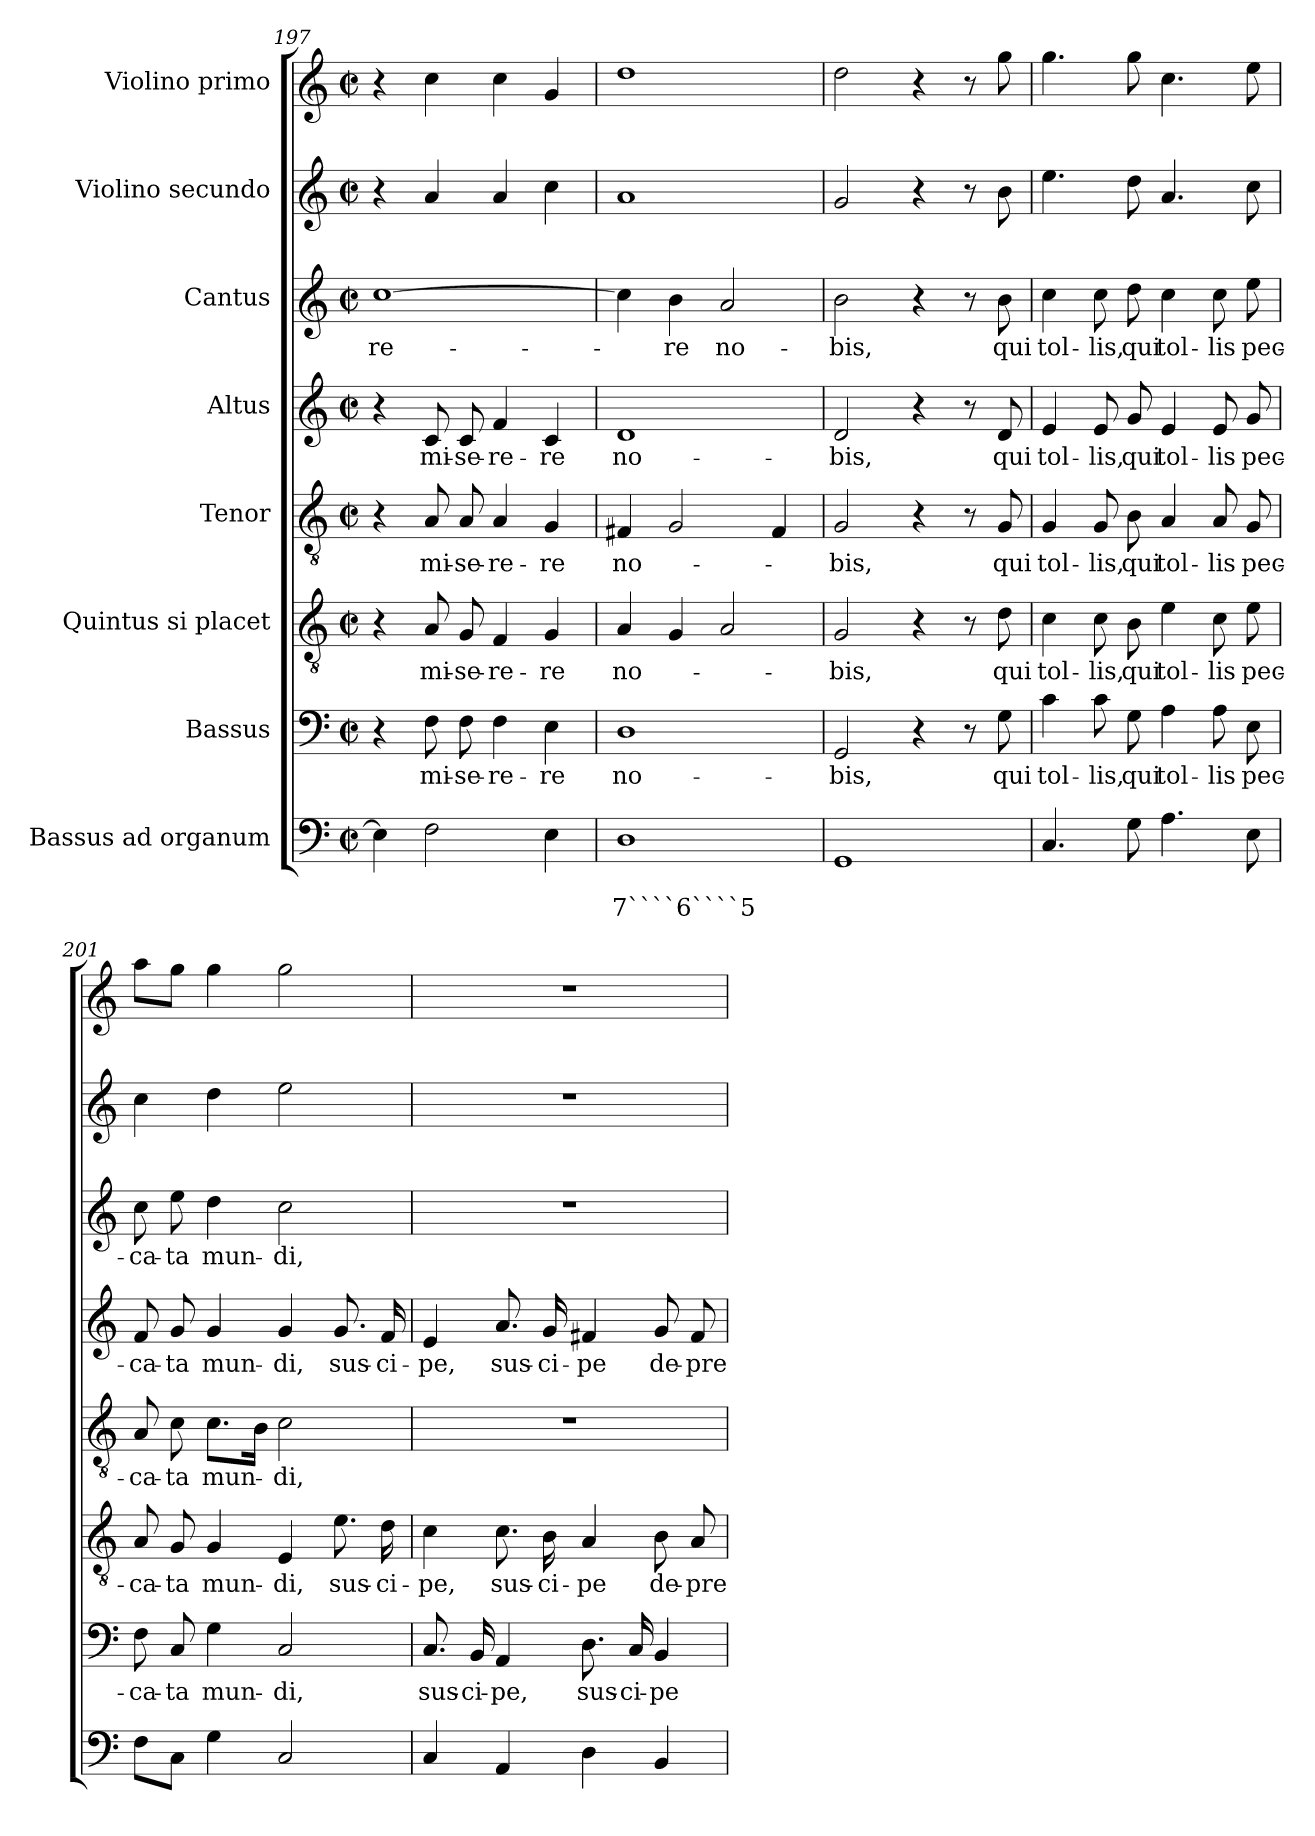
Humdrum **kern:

**kern	**text	**text	**kern	**text	**kern	**text	**kern	**text	**kern	**text	**kern	**text	**kern	**kern
*part8	*part8	*part8	*part7	*part7	*part6	*part6	*part5	*part5	*part4	*part4	*part3	*part3	*part2	*part1
*staff8	*staff8	*staff8	*staff7	*staff7	*staff6	*staff6	*staff5	*staff5	*staff4	*staff4	*staff3	*staff3	*staff2	*staff1
*I"Bassus ad organum	*	*	*I"Bassus	*	*I"Quintus si placet	*	*I"Tenor	*	*I"Altus	*	*I"Cantus	*	*I"Violino secundo	*I"Violino primo
*clefF4	*	*	*clefF4	*	*clefGv2	*	*clefGv2	*	*clefG2	*	*clefG2	*	*clefG2	*clefG2
*k[]	*	*	*k[]	*	*k[]	*	*k[]	*	*k[]	*	*k[]	*	*k[]	*k[]
*C:	*	*	*C:	*	*C:	*	*C:	*	*C:	*	*C:	*	*C:	*C:
*M2/2	*	*	*M2/2	*	*M2/2	*	*M2/2	*	*M2/2	*	*M2/2	*	*M2/2	*M2/2
*met(c|)	*	*	*met(c|)	*	*met(c|)	*	*met(c|)	*	*met(c|)	*	*met(c|)	*	*met(c|)	*met(c|)
=197	=197	=197	=197	=197	=197	=197	=197	=197	=197	=197	=197	=197	=197	=197
!	!	!	!	!	!	!	!	!	!	!	!	!LO:LY:b	!	!
4E\]	.	.	4r	.	4r	.	4r	.	4r	.	[1cc	-re-	4r	4r
!	!	!	!	!LO:LY:b	!	!LO:LY:b	!	!LO:LY:b	!	!LO:LY:b	!	!	!	!
2F\	.	.	8F\	mi-	8A/	mi-	8A/	mi-	8c/	mi-	.	.	4a/	4cc\
!	!	!	!	!LO:LY:b	!	!LO:LY:b	!	!LO:LY:b	!	!LO:LY:b	!	!	!	!
.	.	.	8F\	-se-	8G/	-se-	8A/	-se-	8c/	-se-	.	.	.	.
!	!	!	!	!LO:LY:b	!	!LO:LY:b	!	!LO:LY:b	!	!LO:LY:b	!	!	!	!
.	.	.	4F\	-re-	4F/	-re-	4A/	-re-	4f/	-re-	.	.	4a/	4cc\
!	!	!	!	!LO:LY:b	!	!LO:LY:b	!	!LO:LY:b	!	!LO:LY:b	!	!	!	!
4E\	.	.	4E\	-re	4G/	-re	4G/	-re	4c/	-re	.	.	4cc\	4g/
!!LO:LB:g=z
=198	=198	=198	=198	=198	=198	=198	=198	=198	=198	=198	=198	=198	=198	=198
!	!	!LO:LY:b	!	!LO:LY:b	!	!LO:LY:b	!	!LO:LY:b	!	!LO:LY:b	!	!	!	!
1D	.	7````6````5	1D	no-	4A/	no-	4F#X/	no-	1d	no-	4cc\]	.	1a	1dd
!	!	!	!	!	!	!	!	!	!	!	!	!LO:LY:b	!	!
.	.	.	.	.	4G/	.	2G/	.	.	.	4b\	-re	.	.
!	!	!	!	!	!	!	!	!	!	!	!	!LO:LY:b	!	!
.	.	.	.	.	2A/	.	.	.	.	.	2a/	no-	.	.
.	.	.	.	.	.	.	4F#/	.	.	.	.	.	.	.
=199	=199	=199	=199	=199	=199	=199	=199	=199	=199	=199	=199	=199	=199	=199
!	!	!	!	!LO:LY:b	!	!LO:LY:b	!	!LO:LY:b	!	!LO:LY:b	!	!LO:LY:b	!	!
1GG	.	.	2GG/	-bis,	2G/	-bis,	2G/	-bis,	2d/	-bis,	2b\	-bis,	2g/	2dd\
.	.	.	4r	.	4r	.	4r	.	4r	.	4r	.	4r	4r
.	.	.	8r	.	8r	.	8r	.	8r	.	8r	.	8r	8r
!	!	!	!	!LO:LY:b	!	!LO:LY:b	!	!LO:LY:b	!	!LO:LY:b	!	!LO:LY:b	!	!
.	.	.	8G\	qui	8d\	qui	8G/	qui	8d/	qui	8b\	qui	8b\	8gg\
=200	=200	=200	=200	=200	=200	=200	=200	=200	=200	=200	=200	=200	=200	=200
!	!	!	!	!LO:LY:b	!	!LO:LY:b	!	!LO:LY:b	!	!LO:LY:b	!	!LO:LY:b	!	!
4.C/	.	.	4c\	tol-	4c\	tol-	4G/	tol-	4e/	tol-	4cc\	tol-	4.ee\	4.gg\
!	!	!	!	!LO:LY:b	!	!LO:LY:b	!	!LO:LY:b	!	!LO:LY:b	!	!LO:LY:b	!	!
.	.	.	8c\	-lis,	8c\	-lis,	8G/	-lis,	8e/	-lis,	8cc\	-lis,	.	.
!	!	!	!	!LO:LY:b	!	!LO:LY:b	!	!LO:LY:b	!	!LO:LY:b	!	!LO:LY:b	!	!
8G\	.	.	8G\	qui	8B\	qui	8B\	qui	8g/	qui	8dd\	qui	8dd\	8gg\
!	!	!	!	!LO:LY:b	!	!LO:LY:b	!	!LO:LY:b	!	!LO:LY:b	!	!LO:LY:b	!	!
4.A\	.	.	4A\	tol-	4e\	tol-	4A/	tol-	4e/	tol-	4cc\	tol-	4.a/	4.cc\
!	!	!	!	!LO:LY:b	!	!LO:LY:b	!	!LO:LY:b	!	!LO:LY:b	!	!LO:LY:b	!	!
.	.	.	8A\	-lis	8c\	-lis	8A/	-lis	8e/	-lis	8cc\	-lis	.	.
!	!	!	!	!LO:LY:b	!	!LO:LY:b	!	!LO:LY:b	!	!LO:LY:b	!	!LO:LY:b	!	!
8E\	.	.	8E\	pec-	8e\	pec-	8G/	pec-	8g/	pec-	8ee\	pec-	8cc\	8ee\
=201	=201	=201	=201	=201	=201	=201	=201	=201	=201	=201	=201	=201	=201	=201
!	!	!	!	!LO:LY:b	!	!LO:LY:b	!	!LO:LY:b	!	!LO:LY:b	!	!LO:LY:b	!	!
8F\L	.	.	8F\	-ca-	8A/	-ca-	8A/	-ca-	8f/	-ca-	8cc\	-ca-	4cc\	8aa\L
!	!	!	!	!LO:LY:b	!	!LO:LY:b	!	!LO:LY:b	!	!LO:LY:b	!	!LO:LY:b	!	!
8C\J	.	.	8C/	-ta	8G/	-ta	8c\	-ta	8g/	-ta	8ee\	-ta	.	8gg\J
!	!	!	!	!LO:LY:b	!	!LO:LY:b	!	!LO:LY:b	!	!LO:LY:b	!	!LO:LY:b	!	!
4G\	.	.	4G\	mun-	4G/	mun-	8.c\L	mun-	4g/	mun-	4dd\	mun-	4dd\	4gg\
.	.	.	.	.	.	.	16B\Jk	.	.	.	.	.	.	.
!	!	!	!	!LO:LY:b	!	!LO:LY:b	!	!LO:LY:b	!	!LO:LY:b	!	!LO:LY:b	!	!
2C/	.	.	2C/	-di,	4E/	-di,	2c\	-di,	4g/	-di,	2cc\	-di,	2ee\	2gg\
!	!	!	!	!	!	!LO:LY:b	!	!	!	!LO:LY:b	!	!	!	!
.	.	.	.	.	8.e\	sus-	.	.	8.g/	sus-	.	.	.	.
!	!	!	!	!	!	!LO:LY:b	!	!	!	!LO:LY:b	!	!	!	!
.	.	.	.	.	16d\	-ci-	.	.	16f/	-ci-	.	.	.	.
=202	=202	=202	=202	=202	=202	=202	=202	=202	=202	=202	=202	=202	=202	=202
!	!	!	!	!LO:LY:b	!	!LO:LY:b	!	!	!	!LO:LY:b	!	!	!	!
4C/	.	.	8.C/	sus-	4c\	-pe,	1r	.	4e/	-pe,	1r	.	1r	1r
!	!	!	!	!LO:LY:b	!	!	!	!	!	!	!	!	!	!
.	.	.	16BB/	-ci-	.	.	.	.	.	.	.	.	.	.
!	!	!	!	!LO:LY:b	!	!LO:LY:b	!	!	!	!LO:LY:b	!	!	!	!
4AA/	.	.	4AA/	-pe,	8.c\	sus-	.	.	8.a/	sus-	.	.	.	.
!	!	!	!	!	!	!LO:LY:b	!	!	!	!LO:LY:b	!	!	!	!
.	.	.	.	.	16B\	-ci-	.	.	16g/	-ci-	.	.	.	.
!	!	!	!	!LO:LY:b	!	!LO:LY:b	!	!	!	!LO:LY:b	!	!	!	!
4D\	.	.	8.D\	sus-	4A/	-pe	.	.	4f#X/	-pe	.	.	.	.
!	!	!	!	!LO:LY:b	!	!	!	!	!	!	!	!	!	!
.	.	.	16C/	-ci-	.	.	.	.	.	.	.	.	.	.
!	!	!	!	!LO:LY:b	!	!LO:LY:b	!	!	!	!LO:LY:b	!	!	!	!
4BB/	.	.	4BB/	-pe	8B\	de-	.	.	8g/	de-	.	.	.	.
!	!	!	!	!	!	!LO:LY:b	!	!	!	!LO:LY:b	!	!	!	!
.	.	.	.	.	8A/	-pre-	.	.	8f#/	-pre-	.	.	.	.
=	=	=	=	=	=	=	=	=	=	=	=	=	=	=
*-	*-	*-	*-	*-	*-	*-	*-	*-	*-	*-	*-	*-	*-	*-
